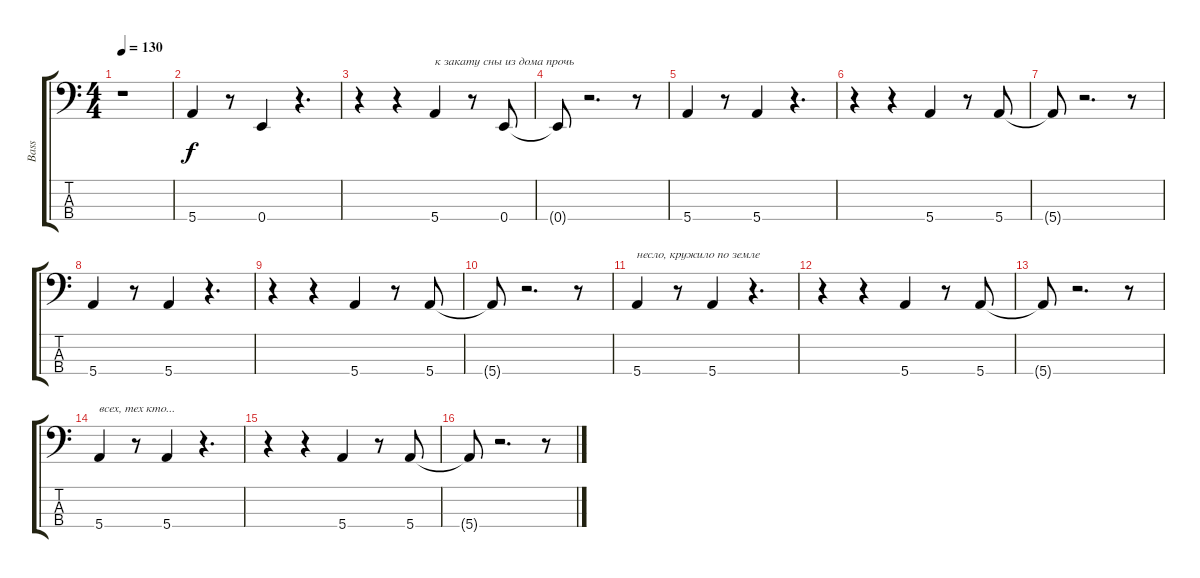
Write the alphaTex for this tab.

\track ("Bass" "Bass") {instrument electricbassfinger}
\staff {score tabs}
\tuning (G2 D2 A1 E1) {hide}
\ts (4 4)
\tempo 130
\clef f4
\ks c
r.1{dy f instrument electricbassfinger} |
5.4.4 r.8 0.4.4 r.4{d} |
r.4 r.4 5.4.4{txt "к закату сны из дома прочь"} r.8 0.4.8 |
0.4{t}.8 r.2{d} r.8 |
5.4.4 r.8 5.4.4 r.4{d} |
r.4 r.4 5.4.4 r.8 5.4.8 |
5.4{t}.8 r.2{d} r.8 |
5.4.4 r.8 5.4.4 r.4{d} |
r.4 r.4 5.4.4 r.8 5.4.8 |
5.4{t}.8 r.2{d} r.8 |
5.4.4{txt "несло, кружило по земле"} r.8 5.4.4 r.4{d} |
r.4 r.4 5.4.4 r.8 5.4.8 |
5.4{t}.8 r.2{d} r.8 |
5.4.4{txt "всех, тех кто..."} r.8 5.4.4 r.4{d} |
r.4 r.4 5.4.4 r.8 5.4.8 |
5.4{t}.8 r.2{d} r.8
